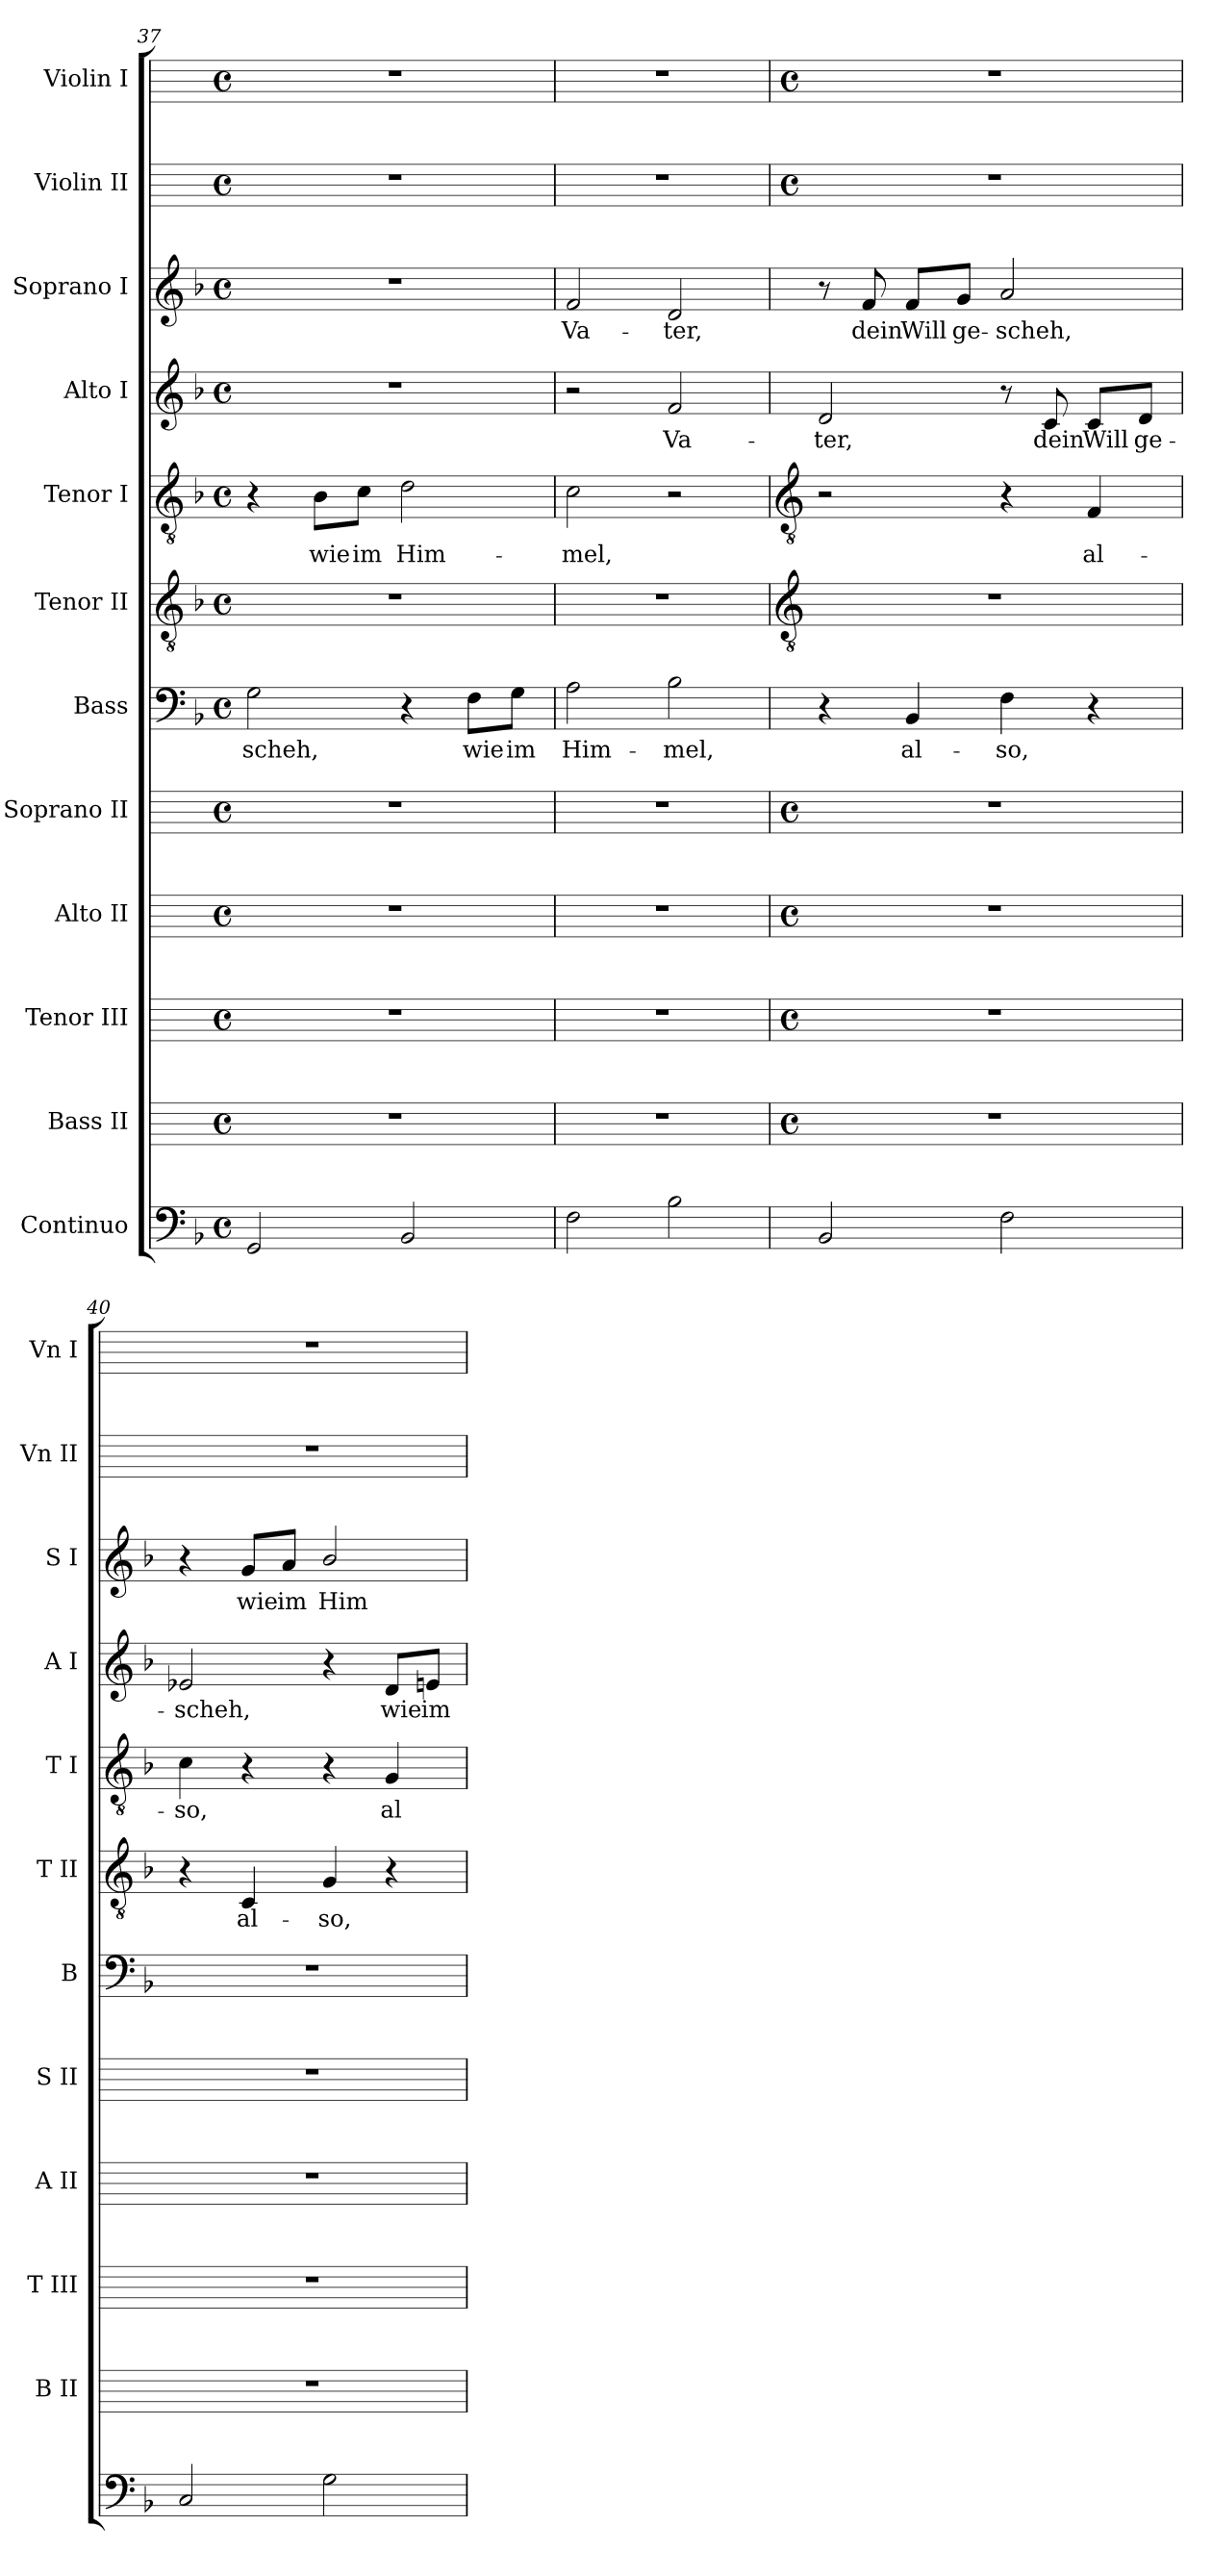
**kern	**kern	**kern	**kern	**kern	**kern	**text	**kern	**text	**kern	**text	**kern	**text	**kern	**text	**kern	**kern
*part12	*part11	*part10	*part9	*part8	*part7	*part7	*part6	*part6	*part5	*part5	*part4	*part4	*part3	*part3	*part2	*part1
*staff12	*staff11	*staff10	*staff9	*staff8	*staff7	*staff7	*staff6	*staff6	*staff5	*staff5	*staff4	*staff4	*staff3	*staff3	*staff2	*staff1
*I"Continuo	*I"Bass II	*I"Tenor III	*I"Alto II	*I"Soprano II	*I"Bass	*	*I"Tenor II	*	*I"Tenor I	*	*I"Alto I	*	*I"Soprano I	*	*I"Violin II	*I"Violin I
*	*I'B II	*I'T III	*I'A II	*I'S II	*I'B	*	*I'T II	*	*I'T I	*	*I'A I	*	*I'S I	*	*I'Vn II	*I'Vn I
*clefF4	*	*	*	*	*clefF4	*	*clefGv2	*	*clefGv2	*	*clefG2	*	*clefG2	*	*	*
*	*ITrd4c7	*ITrd4c7	*ITrd4c7	*ITrd4c7	*	*	*	*	*	*	*	*	*	*	*	*
*k[b-]	*	*	*	*	*k[b-]	*	*k[b-]	*	*k[b-]	*	*k[b-]	*	*k[b-]	*	*	*
*F:	*	*	*	*	*F:	*	*F:	*	*F:	*	*F:	*	*F:	*	*	*
*M4/4	*M4/4	*M4/4	*M4/4	*M4/4	*M4/4	*	*M4/4	*	*M4/4	*	*M4/4	*	*M4/4	*	*M4/4	*M4/4
*met(c)	*met(c)	*met(c)	*met(c)	*met(c)	*met(c)	*	*met(c)	*	*met(c)	*	*met(c)	*	*met(c)	*	*met(c)	*met(c)
=37	=37	=37	=37	=37	=37	=37	=37	=37	=37	=37	=37	=37	=37	=37	=37	=37
!	!	!	!	!	!	!LO:LY:b	!	!	!	!	!	!	!	!	!	!
2GG	1r	1r	1r	1r	2G	-scheh,	1r	.	4r	.	1r	.	1r	.	1r	1r
!	!	!	!	!	!	!	!	!	!	!LO:LY:b	!	!	!	!	!	!
.	.	.	.	.	.	.	.	.	8B-\L	wie	.	.	.	.	.	.
!	!	!	!	!	!	!	!	!	!	!LO:LY:b	!	!	!	!	!	!
.	.	.	.	.	.	.	.	.	8c\J	im	.	.	.	.	.	.
!	!	!	!	!	!	!	!	!	!	!LO:LY:b	!	!	!	!	!	!
2BB-	.	.	.	.	4r	.	.	.	2d	Him-	.	.	.	.	.	.
!	!	!	!	!	!	!LO:LY:b	!	!	!	!	!	!	!	!	!	!
.	.	.	.	.	8F\L	wie	.	.	.	.	.	.	.	.	.	.
!	!	!	!	!	!	!LO:LY:b	!	!	!	!	!	!	!	!	!	!
.	.	.	.	.	8G\J	im	.	.	.	.	.	.	.	.	.	.
=38	=38	=38	=38	=38	=38	=38	=38	=38	=38	=38	=38	=38	=38	=38	=38	=38
!	!	!	!	!	!	!LO:LY:b	!	!	!	!LO:LY:b	!	!	!	!LO:LY:b	!	!
2F	1r	1r	1r	1r	2A	Him-	1r	.	2c	-mel,	2r	.	2f	Va-	1r	1r
!	!	!	!	!	!	!LO:LY:b	!	!	!	!	!	!LO:LY:b	!	!LO:LY:b	!	!
2B-	.	.	.	.	2B-	-mel,	.	.	2r	.	2f	Va-	2d	-ter,	.	.
!!LO:LB:g=z
=39	=39	=39	=39	=39	=39	=39	=39	=39	=39	=39	=39	=39	=39	=39	=39	=39
*	*	*	*	*	*	*	*clefGv2	*	*clefGv2	*	*	*	*	*	*	*
*	*M4/4	*M4/4	*M4/4	*M4/4	*	*	*	*	*	*	*	*	*	*	*M4/4	*M4/4
*	*met(c)	*met(c)	*met(c)	*met(c)	*	*	*	*	*	*	*	*	*	*	*met(c)	*met(c)
!	!	!	!	!	!	!	!	!	!	!	!	!LO:LY:b	!	!	!	!
2BB-	1r	1r	1r	1r	4r	.	1r	.	2r	.	2d	-ter,	8r	.	1r	1r
!	!	!	!	!	!	!	!	!	!	!	!	!	!	!LO:LY:b	!	!
.	.	.	.	.	.	.	.	.	.	.	.	.	8f	dein	.	.
!	!	!	!	!	!	!LO:LY:b	!	!	!	!	!	!	!	!LO:LY:b	!	!
.	.	.	.	.	4BB-	al-	.	.	.	.	.	.	8f/L	Will	.	.
!	!	!	!	!	!	!	!	!	!	!	!	!	!	!LO:LY:b	!	!
.	.	.	.	.	.	.	.	.	.	.	.	.	8g/J	ge-	.	.
!	!	!	!	!	!	!LO:LY:b	!	!	!	!	!	!	!	!LO:LY:b	!	!
2F	.	.	.	.	4F	-so,	.	.	4r	.	8r	.	2a	-scheh,	.	.
!	!	!	!	!	!	!	!	!	!	!	!	!LO:LY:b	!	!	!	!
.	.	.	.	.	.	.	.	.	.	.	8c	dein	.	.	.	.
!	!	!	!	!	!	!	!	!	!	!LO:LY:b	!	!LO:LY:b	!	!	!	!
.	.	.	.	.	4r	.	.	.	4F	al-	8c/L	Will	.	.	.	.
!	!	!	!	!	!	!	!	!	!	!	!	!LO:LY:b	!	!	!	!
.	.	.	.	.	.	.	.	.	.	.	8d/J	ge-	.	.	.	.
=40	=40	=40	=40	=40	=40	=40	=40	=40	=40	=40	=40	=40	=40	=40	=40	=40
!	!	!	!	!	!	!	!	!	!	!LO:LY:b	!	!LO:LY:b	!	!	!	!
2C	1r	1r	1r	1r	1r	.	4r	.	4c	-so,	2e-X	-scheh,	4r	.	1r	1r
!	!	!	!	!	!	!	!	!LO:LY:b	!	!	!	!	!	!LO:LY:b	!	!
.	.	.	.	.	.	.	4C	al-	4r	.	.	.	8g/L	wie	.	.
!	!	!	!	!	!	!	!	!	!	!	!	!	!	!LO:LY:b	!	!
.	.	.	.	.	.	.	.	.	.	.	.	.	8a/J	im	.	.
!	!	!	!	!	!	!	!	!LO:LY:b	!	!	!	!	!	!LO:LY:b	!	!
2G	.	.	.	.	.	.	4G	-so,	4r	.	4r	.	2b-/	Him-	.	.
!	!	!	!	!	!	!	!	!	!	!LO:LY:b	!	!LO:LY:b	!	!	!	!
.	.	.	.	.	.	.	4r	.	4G	al-	8d/L	wie	.	.	.	.
!	!	!	!	!	!	!	!	!	!	!	!	!LO:LY:b	!	!	!	!
.	.	.	.	.	.	.	.	.	.	.	8en/J	im	.	.	.	.
=	=	=	=	=	=	=	=	=	=	=	=	=	=	=	=	=
*-	*-	*-	*-	*-	*-	*-	*-	*-	*-	*-	*-	*-	*-	*-	*-	*-
